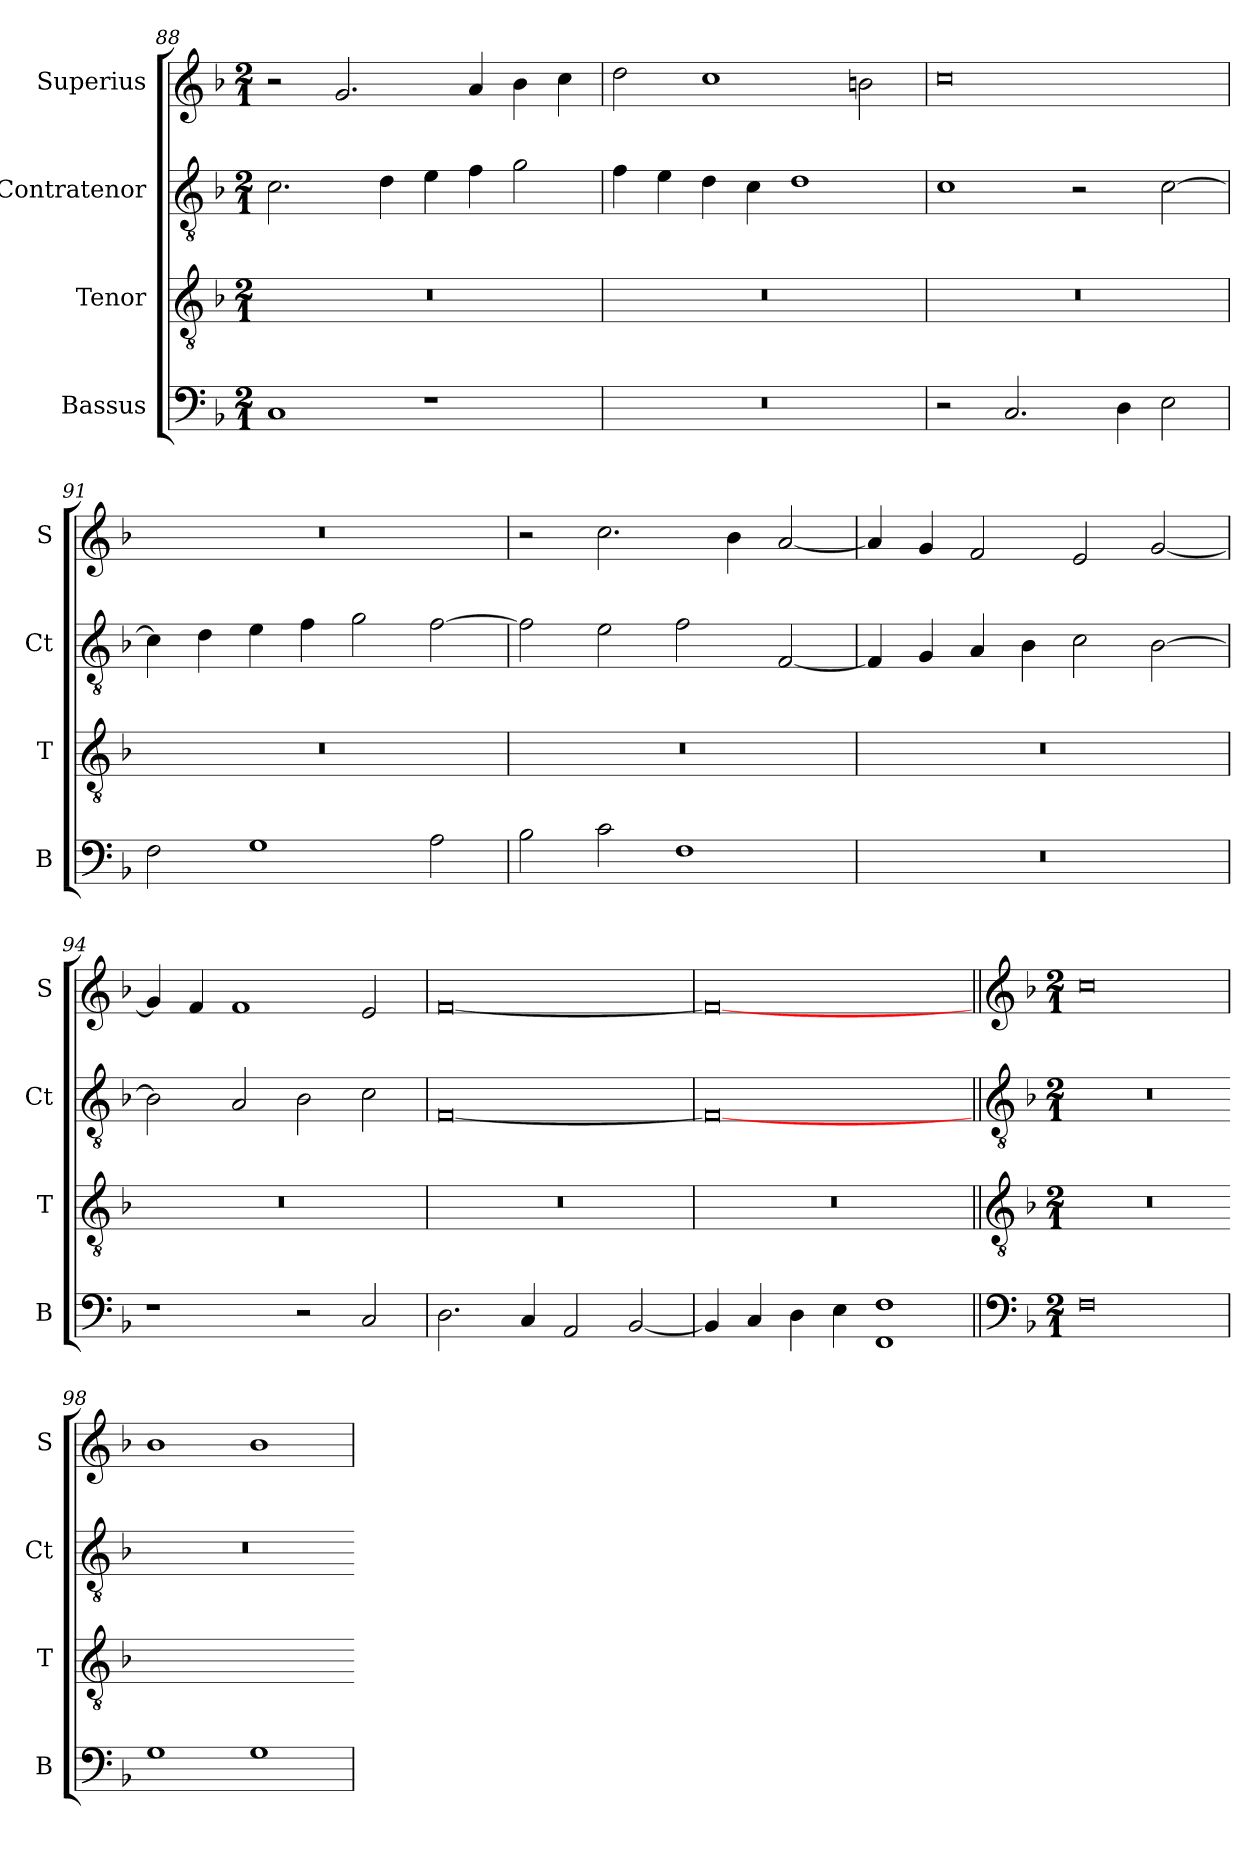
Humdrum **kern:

**kern	**kern	**kern	**kern
*part4	*part3	*part2	*part1
*staff4	*staff3	*staff2	*staff1
*I"Bassus	*I"Tenor	*I"Contratenor	*I"Superius
*I'B	*I'T	*I'Ct	*I'S
*clefF4	*clefGv2	*clefGv2	*clefG2
*k[b-]	*k[b-]	*k[b-]	*k[b-]
*M2/1	*M2/1	*M2/1	*M2/1
=88	=88	=88	=88
1C	0r	2.c	2r
.	.	.	2.g
.	.	4d	.
1r	.	4e	.
.	.	4f	4a
.	.	2g	4b-
.	.	.	4cc
=89	=89	=89	=89
0r	0r	4f	2dd
.	.	4e	.
.	.	4d	1cc
.	.	4c	.
.	.	1d	.
.	.	.	2bn
=90	=90	=90	=90
2r	0r	1c	0cc
2.C	.	.	.
.	.	2r	.
4D	.	.	.
2E	.	[2c	.
=91	=91	=91	=91
2F	0r	4c]	0r
.	.	4d	.
1G	.	4e	.
.	.	4f	.
.	.	2g	.
2A	.	[2f	.
=92	=92	=92	=92
2B-	0r	2f]	2r
2c	.	2e	2.cc
1F	.	2f	.
.	.	.	4b-
.	.	[2F	[2a
=93	=93	=93	=93
0r	0r	4F]	4a]
.	.	4G	4g
.	.	4A	2f
.	.	4B-	.
.	.	2c	2e
.	.	[2B-	[2g
=94	=94	=94	=94
1r	0r	2B-]	4g]
.	.	.	4f
.	.	2A	1f
2r	.	2B-	.
2C	.	2c	2e
=95	=95	=95	=95
2.D	0r	[0F	[0f
4C	.	.	.
2AA	.	.	.
[2BB-	.	.	.
=96	=96	=96	=96
*^	*	*	*
4BB-]	1ryy	0r	0F_	0f_
4C	.	.	.	.
4D	.	.	.	.
4E	.	.	.	.
1FF\	1F/	.	.	.
*v	*v	*	*	*
!!LO:LB:g=z
=97||	=97||	=97||	=97||
*clefF4	*clefGv2	*clefGv2	*clefG2
*k[b-]	*k[b-]	*k[b-]	*k[b-]
*M2/1	*M2/1	*M2/1	*M2/1
*^	*	*	*
!	!	!LO:N:vis=1	!	!
*v	*v	*	*	*
0F	0r	0r	0cc
=98	=98-	=98	=98
!	!LO:N:vis=1	!	!
1G	0ryy	0r	1b-
1G	.	.	1b-
=	=-	=	=
*-	*-	*-	*-
